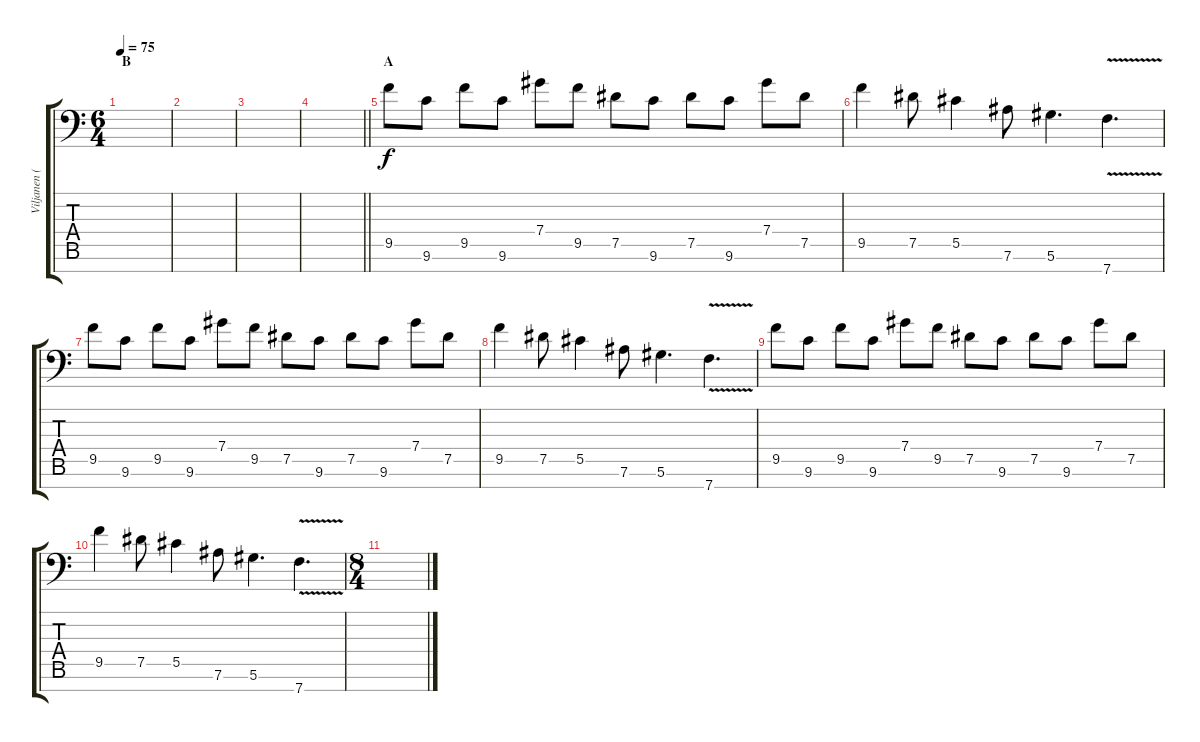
\track ("Viljanen (Lead Guitar)" "Viljanen (") {instrument distortionguitar}
\staff {score tabs}
\tuning (Eb4 Bb3 Gb3 Db3 Ab2 Eb2 Bb1) {hide}
\ts (6 4)
\section ("" "B")
\tempo 75
\clef f4
\ks c
|
|
|
\barLineRight lightlight
|
\section ("" "A")
9.5.8 9.6.8 9.5.8 9.6.8 7.4.8 9.5.8 7.5.8 9.6.8 7.5.8 9.6.8 7.4.8 7.5.8 |
9.5.4 7.5.8 5.5.4 7.6.8 5.6.4{d} 7.7{v}.4{d} |
9.5.8 9.6.8 9.5.8 9.6.8 7.4.8 9.5.8 7.5.8 9.6.8 7.5.8 9.6.8 7.4.8 7.5.8 |
9.5.4 7.5.8 5.5.4 7.6.8 5.6.4{d} 7.7{v}.4{d} |
9.5.8 9.6.8 9.5.8 9.6.8 7.4.8 9.5.8 7.5.8 9.6.8 7.5.8 9.6.8 7.4.8 7.5.8 |
9.5.4 7.5.8 5.5.4 7.6.8 5.6.4{d} 7.7{v}.4{d} |
\ts (8 4)
